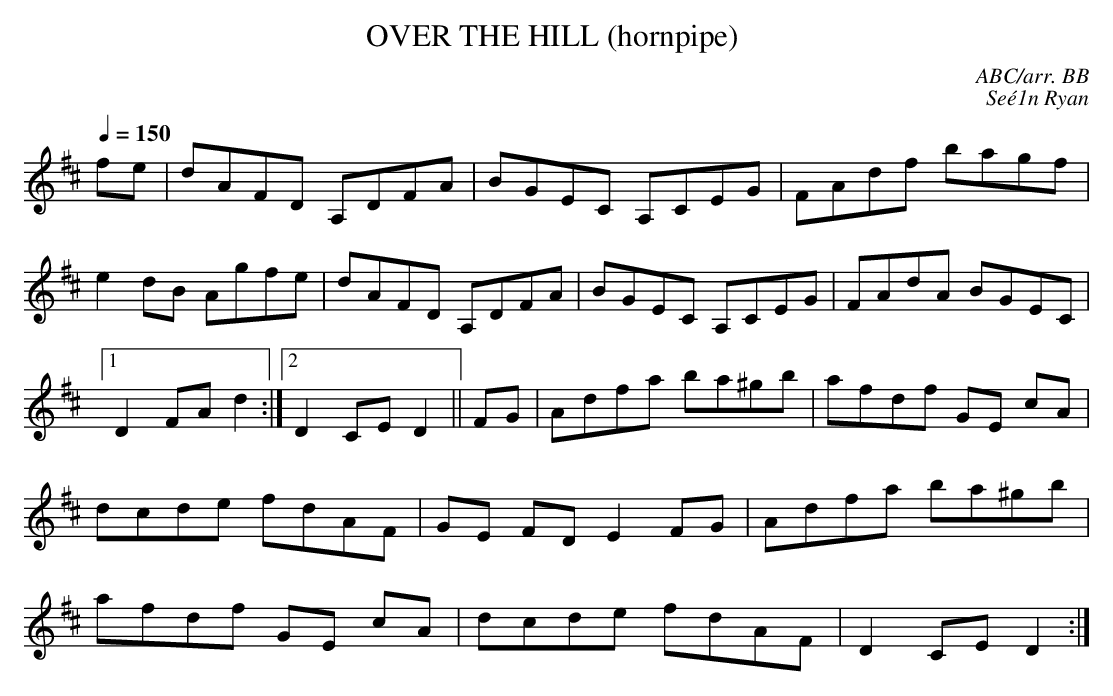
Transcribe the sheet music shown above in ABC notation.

X:1
T:OVER THE HILL (hornpipe) \
C:ABC/arr. BB\
C:Se\'e1n Ryan\
Q:1/4=150\
L:1/8\
M:C|\
K:D\
fe|dAFD A,DFA|BGEC A,CEG|FAdf bagf|e2 dB Agfe|\
dAFD A,DFA|BGEC A,CEG|FAdA BGEC|1 D2FA d2:|2 D2CE D2||\
FG|Adfa ba^gb|afdf GE cA|dcde fdAF|GE FD E2FG|\
Adfa ba^gb|afdf GE cA|dcde fdAF|D2CE D2:|\
\
\
